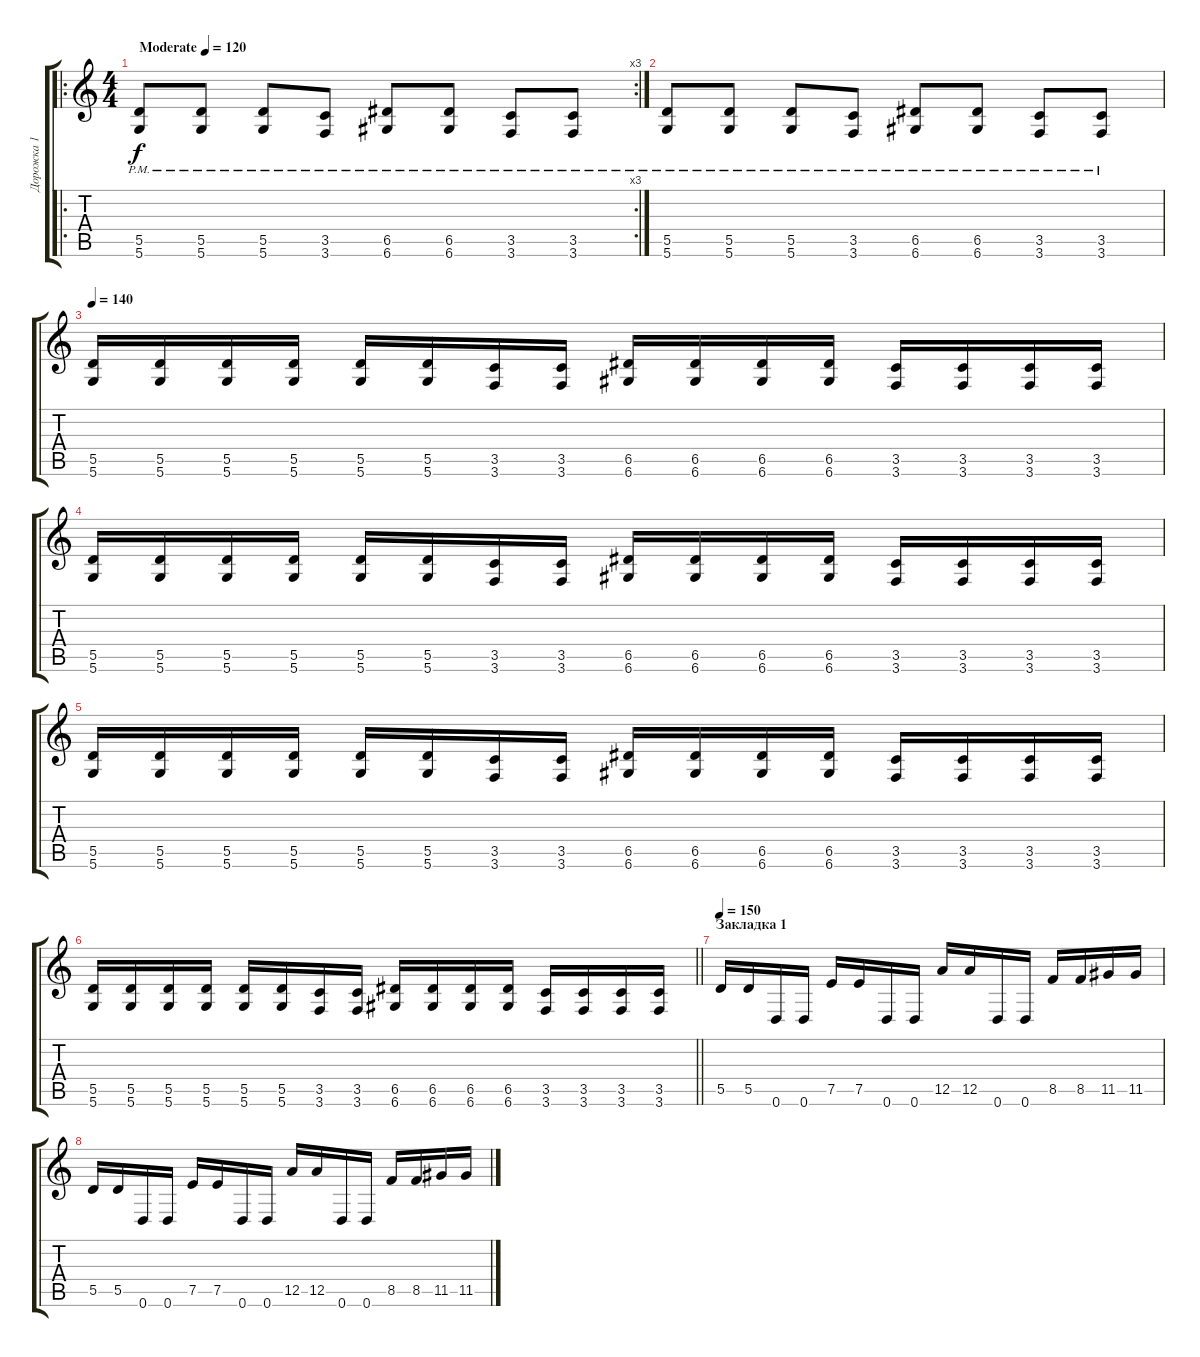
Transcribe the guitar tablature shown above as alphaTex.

\track ("Дорожка 1" "Дорожка 1") {instrument distortionguitar}
\staff {score tabs}
\tuning (E4 B3 G3 D3 A2 D2) {hide}
\ro
\rc 3
\ts (4 4)
\tempo (120 "Moderate")
\clef g2
\ks c
(5.5{pm} 5.6{pm}).8{dy f instrument distortionguitar} (5.5{pm} 5.6{pm}).8 (5.5{pm} 5.6{pm}).8 (3.5{pm} 3.6{pm}).8 (6.5{pm} 6.6{pm}).8 (6.5{pm} 6.6{pm}).8 (3.5{pm} 3.6{pm}).8 (3.5{pm} 3.6{pm}).8 |
(5.5{pm} 5.6{pm}).8 (5.5{pm} 5.6{pm}).8 (5.5{pm} 5.6{pm}).8 (3.5{pm} 3.6{pm}).8 (6.5{pm} 6.6{pm}).8 (6.5{pm} 6.6{pm}).8 (3.5{pm} 3.6{pm}).8 (3.5{pm} 3.6{pm}).8 |
\tempo 140
(5.5 5.6).16 (5.5 5.6).16 (5.5 5.6).16 (5.5 5.6).16 (5.5 5.6).16 (5.5 5.6).16 (3.5 3.6).16 (3.5 3.6).16 (6.5 6.6).16 (6.5 6.6).16 (6.5 6.6).16 (6.5 6.6).16 (3.5 3.6).16 (3.5 3.6).16 (3.5 3.6).16 (3.5 3.6).16 |
(5.5 5.6).16 (5.5 5.6).16 (5.5 5.6).16 (5.5 5.6).16 (5.5 5.6).16 (5.5 5.6).16 (3.5 3.6).16 (3.5 3.6).16 (6.5 6.6).16 (6.5 6.6).16 (6.5 6.6).16 (6.5 6.6).16 (3.5 3.6).16 (3.5 3.6).16 (3.5 3.6).16 (3.5 3.6).16 |
(5.5 5.6).16 (5.5 5.6).16 (5.5 5.6).16 (5.5 5.6).16 (5.5 5.6).16 (5.5 5.6).16 (3.5 3.6).16 (3.5 3.6).16 (6.5 6.6).16 (6.5 6.6).16 (6.5 6.6).16 (6.5 6.6).16 (3.5 3.6).16 (3.5 3.6).16 (3.5 3.6).16 (3.5 3.6).16 |
\barLineRight lightlight
(5.5 5.6).16 (5.5 5.6).16 (5.5 5.6).16 (5.5 5.6).16 (5.5 5.6).16 (5.5 5.6).16 (3.5 3.6).16 (3.5 3.6).16 (6.5 6.6).16 (6.5 6.6).16 (6.5 6.6).16 (6.5 6.6).16 (3.5 3.6).16 (3.5 3.6).16 (3.5 3.6).16 (3.5 3.6).16 |
\section ("" "Закладка 1")
\tempo 150
5.5.16 5.5.16 0.6.16 0.6.16 7.5.16 7.5.16 0.6.16 0.6.16 12.5.16 12.5.16 0.6.16 0.6.16 8.5.16 8.5.16 11.5.16 11.5.16 |
5.5.16 5.5.16 0.6.16 0.6.16 7.5.16 7.5.16 0.6.16 0.6.16 12.5.16 12.5.16 0.6.16 0.6.16 8.5.16 8.5.16 11.5.16 11.5.16
